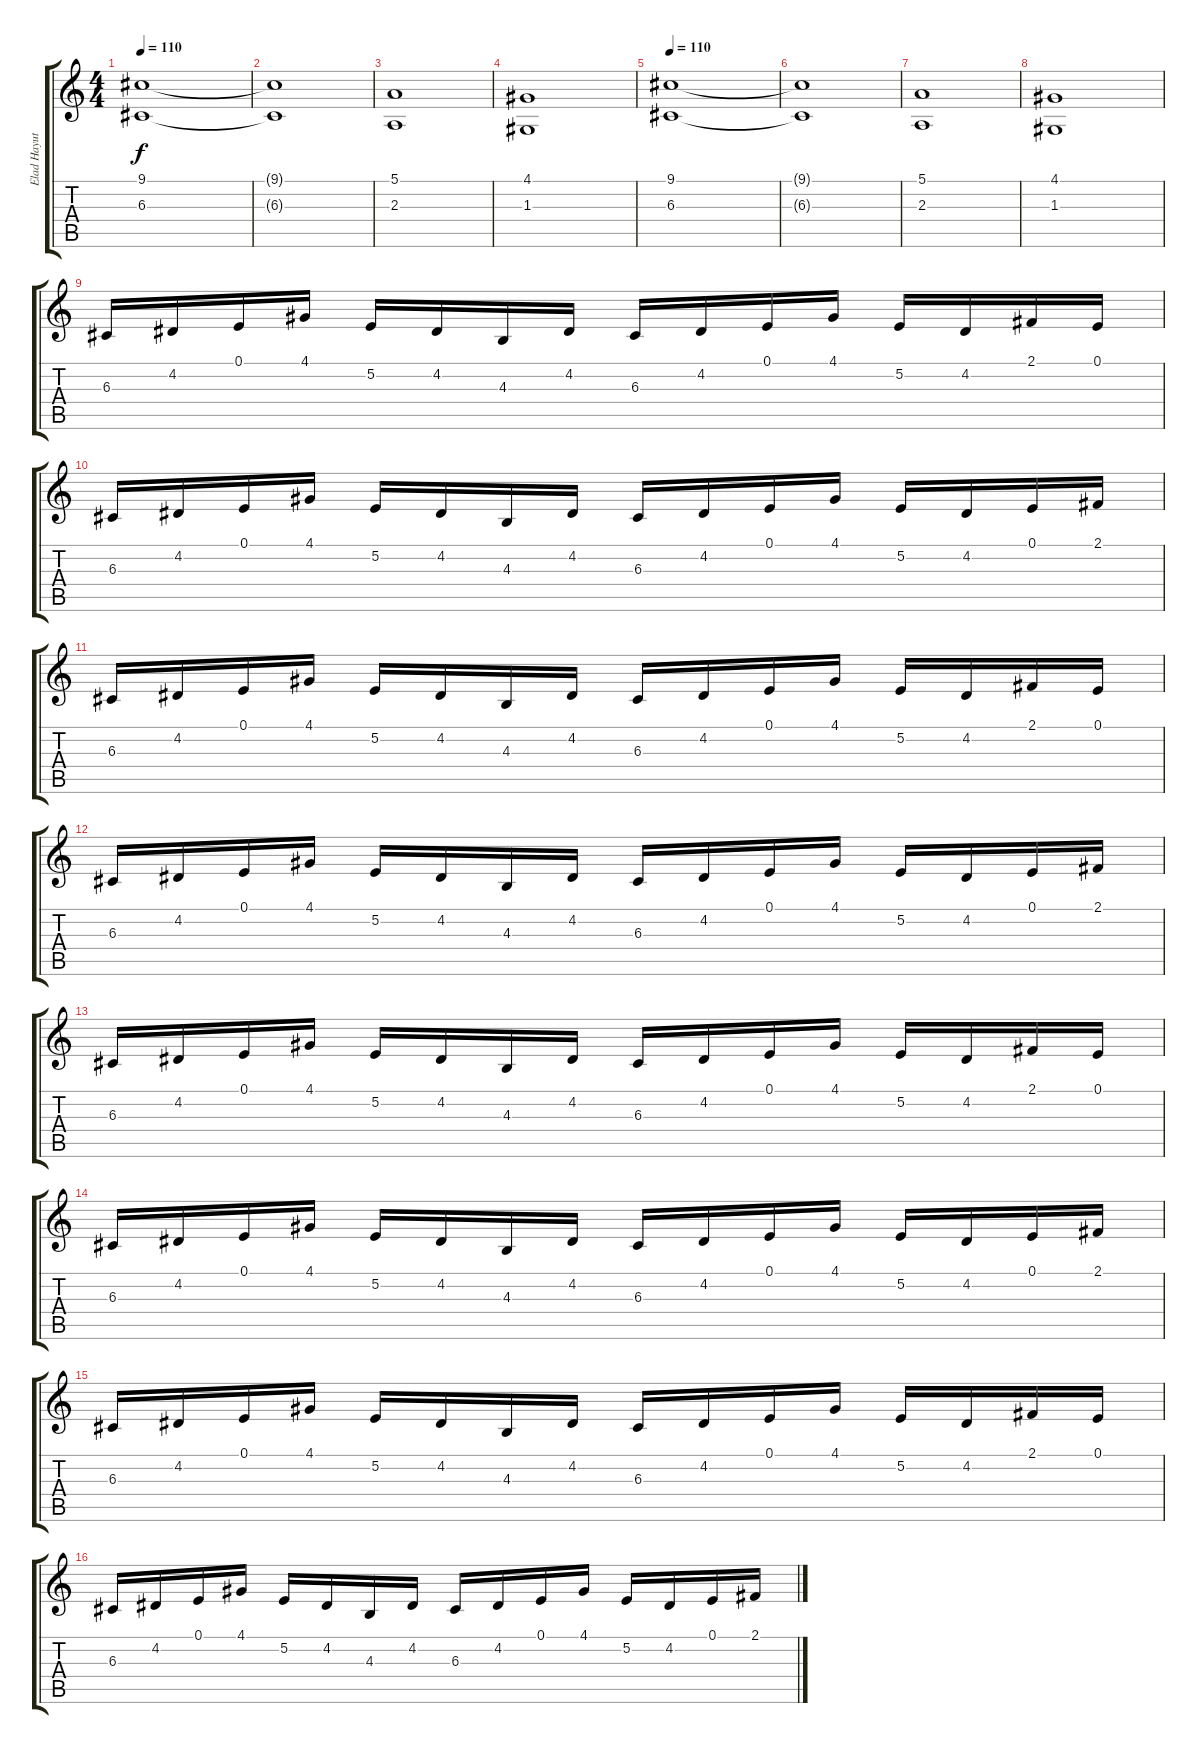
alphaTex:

\track ("Elad Hayut" "Elad Hayut") {instrument stringensemble1}
\staff {score tabs}
\tuning (E4 B3 G3 D3 A2 E2) {hide}
\ts (4 4)
\tempo 110
\clef g2
\ks c
(9.1 6.3).1{dy f} |
(9.1{t} 6.3{t}).1 |
(5.1 2.3).1 |
(4.1 1.3).1 |
\tempo 110
(9.1 6.3).1 |
(9.1{t} 6.3{t}).1 |
(5.1 2.3).1 |
(4.1 1.3).1 |
6.3.16 4.2.16 0.1.16 4.1.16 5.2.16 4.2.16 4.3.16 4.2.16 6.3.16 4.2.16 0.1.16 4.1.16 5.2.16 4.2.16 2.1.16 0.1.16 |
6.3.16 4.2.16 0.1.16 4.1.16 5.2.16 4.2.16 4.3.16 4.2.16 6.3.16 4.2.16 0.1.16 4.1.16 5.2.16 4.2.16 0.1.16 2.1.16 |
6.3.16 4.2.16 0.1.16 4.1.16 5.2.16 4.2.16 4.3.16 4.2.16 6.3.16 4.2.16 0.1.16 4.1.16 5.2.16 4.2.16 2.1.16 0.1.16 |
6.3.16 4.2.16 0.1.16 4.1.16 5.2.16 4.2.16 4.3.16 4.2.16 6.3.16 4.2.16 0.1.16 4.1.16 5.2.16 4.2.16 0.1.16 2.1.16 |
6.3.16 4.2.16 0.1.16 4.1.16 5.2.16 4.2.16 4.3.16 4.2.16 6.3.16 4.2.16 0.1.16 4.1.16 5.2.16 4.2.16 2.1.16 0.1.16 |
6.3.16 4.2.16 0.1.16 4.1.16 5.2.16 4.2.16 4.3.16 4.2.16 6.3.16 4.2.16 0.1.16 4.1.16 5.2.16 4.2.16 0.1.16 2.1.16 |
6.3.16 4.2.16 0.1.16 4.1.16 5.2.16 4.2.16 4.3.16 4.2.16 6.3.16 4.2.16 0.1.16 4.1.16 5.2.16 4.2.16 2.1.16 0.1.16 |
6.3.16 4.2.16 0.1.16 4.1.16 5.2.16 4.2.16 4.3.16 4.2.16 6.3.16 4.2.16 0.1.16 4.1.16 5.2.16 4.2.16 0.1.16 2.1.16
